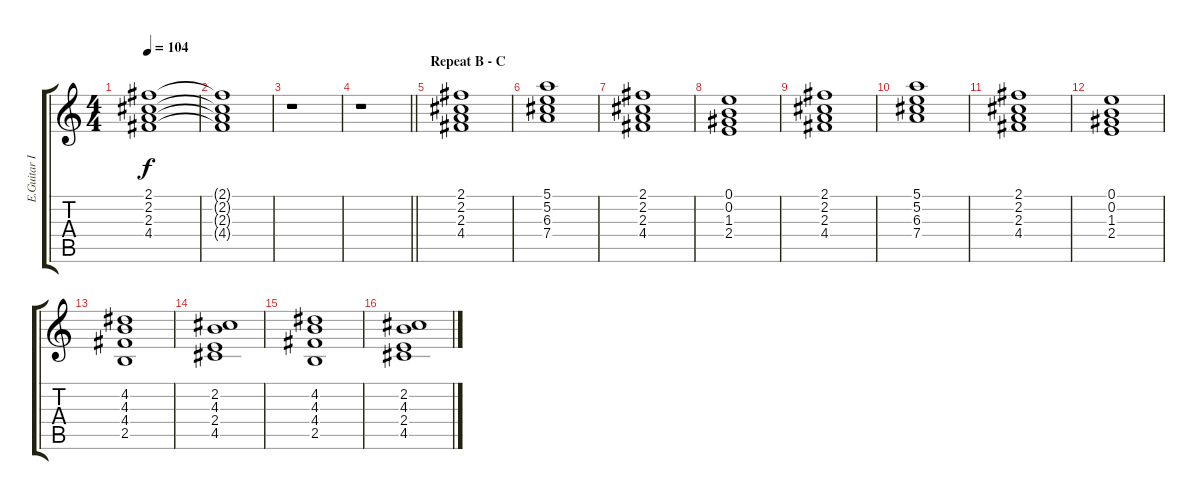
\track ("E.Guitar I" "E.Guitar I") {instrument electricguitarclean}
\staff {score tabs}
\tuning (E4 B3 G3 D3 A2 E2) {hide}
\ts (4 4)
\tempo 104
\clef g2
\ks c
(2.1 2.2 2.3 4.4).1{dy f} |
(2.1{t} 2.2{t} 2.3{t} 4.4{t}).1 |
r.1 |
\barLineRight lightlight
r.1 |
\section ("" "Repeat B - C")
(2.1 2.2 2.3 4.4).1 |
(5.1 5.2 6.3 7.4).1 |
(2.1 2.2 2.3 4.4).1 |
(0.1 0.2 1.3 2.4).1 |
(2.1 2.2 2.3 4.4).1 |
(5.1 5.2 6.3 7.4).1 |
(2.1 2.2 2.3 4.4).1 |
(0.1 0.2 1.3 2.4).1 |
(4.2 4.3 4.4 2.5).1 |
(2.2 4.3 2.4 4.5).1 |
(4.2 4.3 4.4 2.5).1 |
(2.2 4.3 2.4 4.5).1
